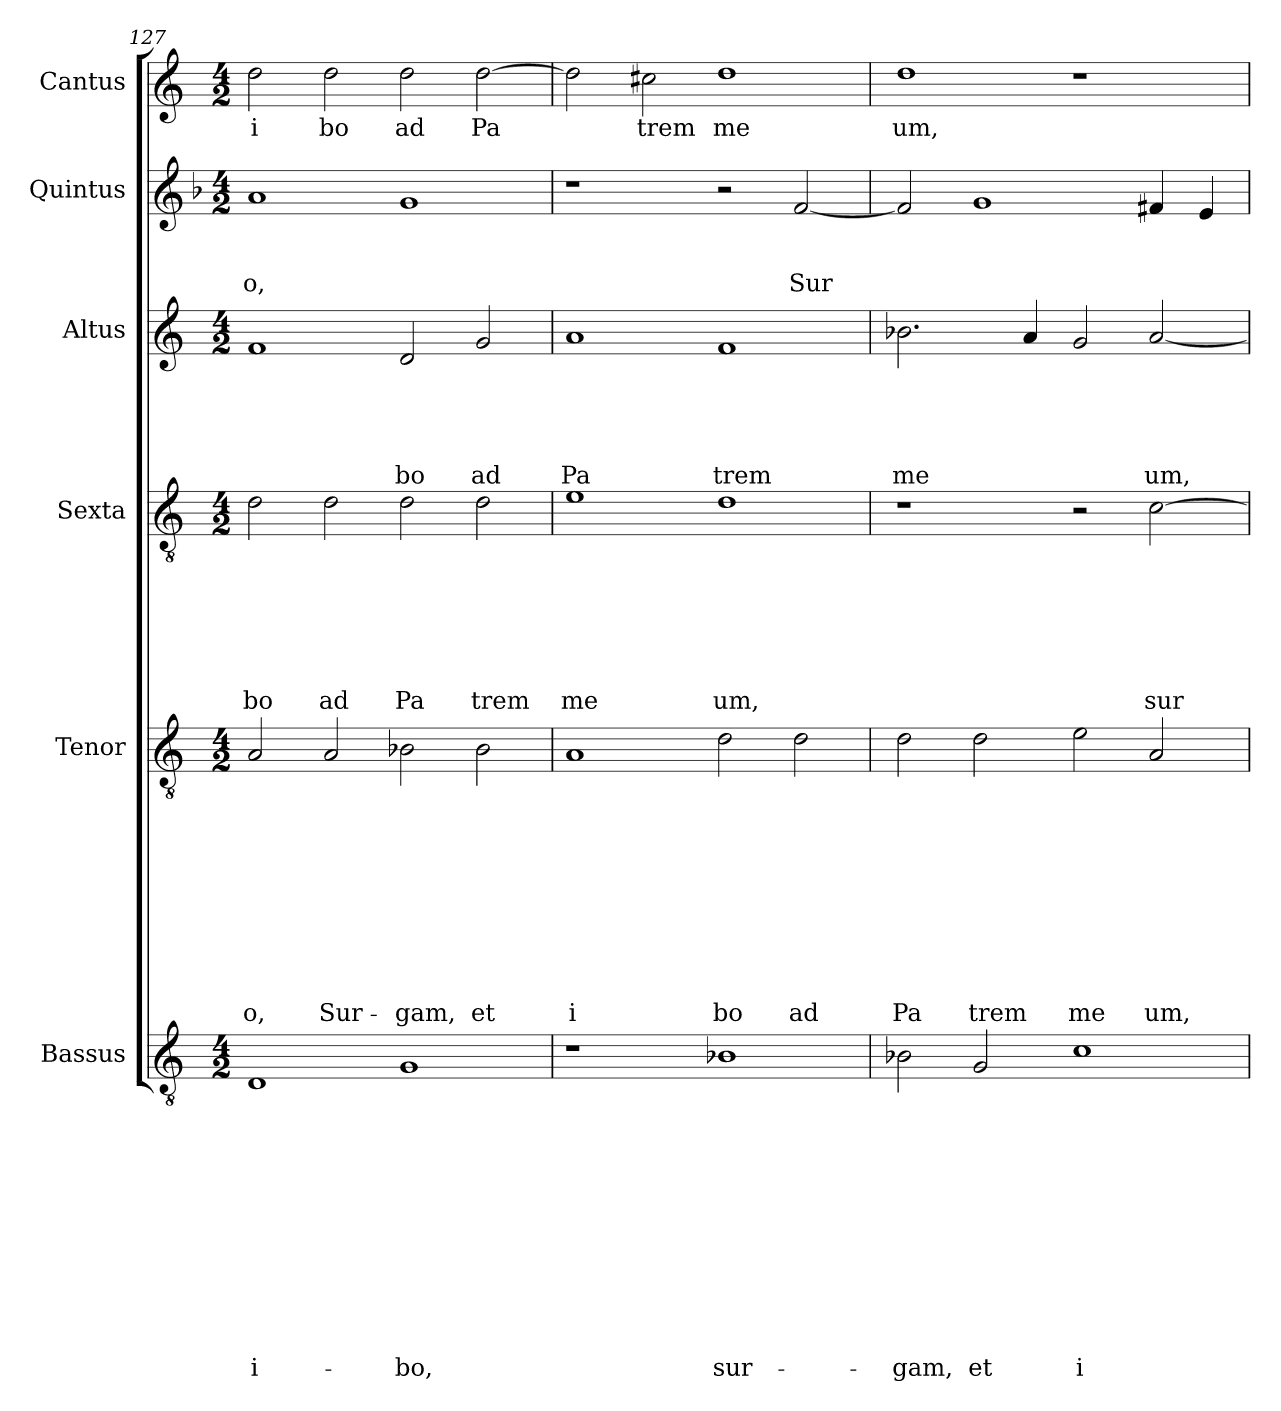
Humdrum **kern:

**kern	**text	**text	**text	**text	**text	**text	**text	**text	**text	**text	**text	**text	**kern	**text	**text	**text	**text	**text	**text	**text	**text	**text	**text	**kern	**text	**text	**text	**text	**text	**text	**text	**kern	**text	**text	**text	**text	**text	**kern	**text	**text	**text	**kern	**text
*part6	*part6	*part6	*part6	*part6	*part6	*part6	*part6	*part6	*part6	*part6	*part6	*part6	*part5	*part5	*part5	*part5	*part5	*part5	*part5	*part5	*part5	*part5	*part5	*part4	*part4	*part4	*part4	*part4	*part4	*part4	*part4	*part3	*part3	*part3	*part3	*part3	*part3	*part2	*part2	*part2	*part2	*part1	*part1
*staff6	*staff6	*staff6	*staff6	*staff6	*staff6	*staff6	*staff6	*staff6	*staff6	*staff6	*staff6	*staff6	*staff5	*staff5	*staff5	*staff5	*staff5	*staff5	*staff5	*staff5	*staff5	*staff5	*staff5	*staff4	*staff4	*staff4	*staff4	*staff4	*staff4	*staff4	*staff4	*staff3	*staff3	*staff3	*staff3	*staff3	*staff3	*staff2	*staff2	*staff2	*staff2	*staff1	*staff1
*I"Bassus	*	*	*	*	*	*	*	*	*	*	*	*	*I"Tenor	*	*	*	*	*	*	*	*	*	*	*I"Sexta	*	*	*	*	*	*	*	*I"Altus	*	*	*	*	*	*I"Quintus	*	*	*	*I"Cantus	*
*I'Bassus	*	*	*	*	*	*	*	*	*	*	*	*	*I'Tenor	*	*	*	*	*	*	*	*	*	*	*	*	*	*	*	*	*	*	*I'Altus	*	*	*	*	*	*I'Quintus	*	*	*	*I'Cantus	*
*clefGv2	*	*	*	*	*	*	*	*	*	*	*	*	*clefGv2	*	*	*	*	*	*	*	*	*	*	*clefGv2	*	*	*	*	*	*	*	*clefG2	*	*	*	*	*	*clefG2	*	*	*	*clefG2	*
*k[]	*	*	*	*	*	*	*	*	*	*	*	*	*k[]	*	*	*	*	*	*	*	*	*	*	*k[]	*	*	*	*	*	*	*	*k[]	*	*	*	*	*	*k[b-]	*	*	*	*k[]	*
*C:	*	*	*	*	*	*	*	*	*	*	*	*	*C:	*	*	*	*	*	*	*	*	*	*	*C:	*	*	*	*	*	*	*	*C:	*	*	*	*	*	*F:	*	*	*	*C:	*
*M4/2	*	*	*	*	*	*	*	*	*	*	*	*	*M4/2	*	*	*	*	*	*	*	*	*	*	*M4/2	*	*	*	*	*	*	*	*M4/2	*	*	*	*	*	*M4/2	*	*	*	*M4/2	*
=127	=127	=127	=127	=127	=127	=127	=127	=127	=127	=127	=127	=127	=127	=127	=127	=127	=127	=127	=127	=127	=127	=127	=127	=127	=127	=127	=127	=127	=127	=127	=127	=127	=127	=127	=127	=127	=127	=127	=127	=127	=127	=127	=127
!	!	!	!	!	!	!	!	!	!	!	!	!LO:LY:b	!	!	!	!	!	!	!	!	!	!	!LO:LY:b	!	!	!	!	!	!	!	!LO:LY:b	!	!	!	!	!	!	!	!	!	!LO:LY:b	!	!LO:LY:b
1D	.	.	.	.	.	.	.	.	.	.	.	i-	2A/	.	.	.	.	.	.	.	.	.	-o,	2d\	.	.	.	.	.	.	bo	1f	.	.	.	.	.	1a	.	.	-o,	2dd\	i
!	!	!	!	!	!	!	!	!	!	!	!	!	!	!	!	!	!	!	!	!	!	!	!LO:LY:b	!	!	!	!	!	!	!	!LO:LY:b	!	!	!	!	!	!	!	!	!	!	!	!LO:LY:b
.	.	.	.	.	.	.	.	.	.	.	.	.	2A/	.	.	.	.	.	.	.	.	.	Sur-	2d\	.	.	.	.	.	.	ad	.	.	.	.	.	.	.	.	.	.	2dd\	bo
!	!	!	!	!	!	!	!	!	!	!	!	!LO:LY:b	!	!	!	!	!	!	!	!	!	!	!LO:LY:b	!	!	!	!	!	!	!	!LO:LY:b	!	!	!	!	!	!LO:LY:b	!	!	!	!	!	!LO:LY:b
1G	.	.	.	.	.	.	.	.	.	.	.	-bo,	2B-X\	.	.	.	.	.	.	.	.	.	-gam,	2d\	.	.	.	.	.	.	Pa	2d/	.	.	.	.	-bo	1g	.	.	.	2dd\	ad
!	!	!	!	!	!	!	!	!	!	!	!	!	!	!	!	!	!	!	!	!	!	!	!LO:LY:b	!	!	!	!	!	!	!	!LO:LY:b	!	!	!	!	!	!LO:LY:b	!	!	!	!	!	!LO:LY:b
.	.	.	.	.	.	.	.	.	.	.	.	.	2B-\	.	.	.	.	.	.	.	.	.	et	2d\	.	.	.	.	.	.	trem	2g/	.	.	.	.	ad	.	.	.	.	[<2dd\	Pa
!!LO:LB:g=z
=128	=128	=128	=128	=128	=128	=128	=128	=128	=128	=128	=128	=128	=128	=128	=128	=128	=128	=128	=128	=128	=128	=128	=128	=128	=128	=128	=128	=128	=128	=128	=128	=128	=128	=128	=128	=128	=128	=128	=128	=128	=128	=128	=128
*	*	*	*	*	*	*	*	*	*	*	*	*	*	*	*	*	*	*	*	*	*	*	*	*	*	*	*	*	*	*	*	*	*	*	*	*	*	*k[]	*	*	*	*	*
*	*	*	*	*	*	*	*	*	*	*	*	*	*	*	*	*	*	*	*	*	*	*	*	*	*	*	*	*	*	*	*	*	*	*	*	*	*	*C:	*	*	*	*	*
!	!	!	!	!	!	!	!	!	!	!	!	!	!	!	!	!	!	!	!	!	!	!	!LO:LY:b	!	!	!	!	!	!	!	!LO:LY:b	!	!	!	!	!	!LO:LY:b	!	!	!	!	!	!
1r	.	.	.	.	.	.	.	.	.	.	.	.	1A	.	.	.	.	.	.	.	.	.	i	1e	.	.	.	.	.	.	me	1a	.	.	.	.	Pa	1r	.	.	.	2dd\]	.
!	!	!	!	!	!	!	!	!	!	!	!	!	!	!	!	!	!	!	!	!	!	!	!	!	!	!	!	!	!	!	!	!	!	!	!	!	!	!	!	!	!	!	!LO:LY:b
.	.	.	.	.	.	.	.	.	.	.	.	.	.	.	.	.	.	.	.	.	.	.	.	.	.	.	.	.	.	.	.	.	.	.	.	.	.	.	.	.	.	2cc#\	trem
!	!	!	!	!	!	!	!	!	!	!	!	!LO:LY:b	!	!	!	!	!	!	!	!	!	!	!LO:LY:b	!	!	!	!	!	!	!	!LO:LY:b	!	!	!	!	!	!LO:LY:b	!	!	!	!	!	!LO:LY:b
1B-X	.	.	.	.	.	.	.	.	.	.	.	sur-	2d\	.	.	.	.	.	.	.	.	.	bo	1d	.	.	.	.	.	.	um,	1f	.	.	.	.	trem	2r	.	.	.	1dd	me
!	!	!	!	!	!	!	!	!	!	!	!	!	!	!	!	!	!	!	!	!	!	!	!LO:LY:b	!	!	!	!	!	!	!	!	!	!	!	!	!	!	!	!	!	!LO:LY:b	!	!
.	.	.	.	.	.	.	.	.	.	.	.	.	2d\	.	.	.	.	.	.	.	.	.	ad	.	.	.	.	.	.	.	.	.	.	.	.	.	.	[<2f/	.	.	Sur	.	.
=129	=129	=129	=129	=129	=129	=129	=129	=129	=129	=129	=129	=129	=129	=129	=129	=129	=129	=129	=129	=129	=129	=129	=129	=129	=129	=129	=129	=129	=129	=129	=129	=129	=129	=129	=129	=129	=129	=129	=129	=129	=129	=129	=129
!	!	!	!	!	!	!	!	!	!	!	!	!LO:LY:b	!	!	!	!	!	!	!	!	!	!	!LO:LY:b	!	!	!	!	!	!	!	!	!	!	!	!	!	!LO:LY:b	!	!	!	!	!	!LO:LY:b
2B-X\	.	.	.	.	.	.	.	.	.	.	.	-gam,	2d\	.	.	.	.	.	.	.	.	.	Pa	1r	.	.	.	.	.	.	.	2.b-\	.	.	.	.	me	2f/]	.	.	.	1dd	um,
!	!	!	!	!	!	!	!	!	!	!	!	!LO:LY:b	!	!	!	!	!	!	!	!	!	!	!LO:LY:b	!	!	!	!	!	!	!	!	!	!	!	!	!	!	!	!	!	!	!	!
2G/	.	.	.	.	.	.	.	.	.	.	.	et	2d\	.	.	.	.	.	.	.	.	.	trem	.	.	.	.	.	.	.	.	.	.	.	.	.	.	1g	.	.	.	.	.
.	.	.	.	.	.	.	.	.	.	.	.	.	.	.	.	.	.	.	.	.	.	.	.	.	.	.	.	.	.	.	.	4a/	.	.	.	.	.	.	.	.	.	.	.
!	!	!	!	!	!	!	!	!	!	!	!	!LO:LY:b	!	!	!	!	!	!	!	!	!	!	!LO:LY:b	!	!	!	!	!	!	!	!	!	!	!	!	!	!	!	!	!	!	!	!
1c	.	.	.	.	.	.	.	.	.	.	.	i-	2e\	.	.	.	.	.	.	.	.	.	me	2r	.	.	.	.	.	.	.	2g/	.	.	.	.	.	.	.	.	.	1r	.
!	!	!	!	!	!	!	!	!	!	!	!	!	!	!	!	!	!	!	!	!	!	!	!LO:LY:b	!	!	!	!	!	!	!	!LO:LY:b	!	!	!	!	!	!LO:LY:b	!	!	!	!	!	!
.	.	.	.	.	.	.	.	.	.	.	.	.	2A/	.	.	.	.	.	.	.	.	.	um,	[>2c\	.	.	.	.	.	.	sur	[<2a/	.	.	.	.	um,	4f#X/	.	.	.	.	.
.	.	.	.	.	.	.	.	.	.	.	.	.	.	.	.	.	.	.	.	.	.	.	.	.	.	.	.	.	.	.	.	.	.	.	.	.	.	4e/	.	.	.	.	.
=	=	=	=	=	=	=	=	=	=	=	=	=	=	=	=	=	=	=	=	=	=	=	=	=	=	=	=	=	=	=	=	=	=	=	=	=	=	=	=	=	=	=	=
*-	*-	*-	*-	*-	*-	*-	*-	*-	*-	*-	*-	*-	*-	*-	*-	*-	*-	*-	*-	*-	*-	*-	*-	*-	*-	*-	*-	*-	*-	*-	*-	*-	*-	*-	*-	*-	*-	*-	*-	*-	*-	*-	*-
